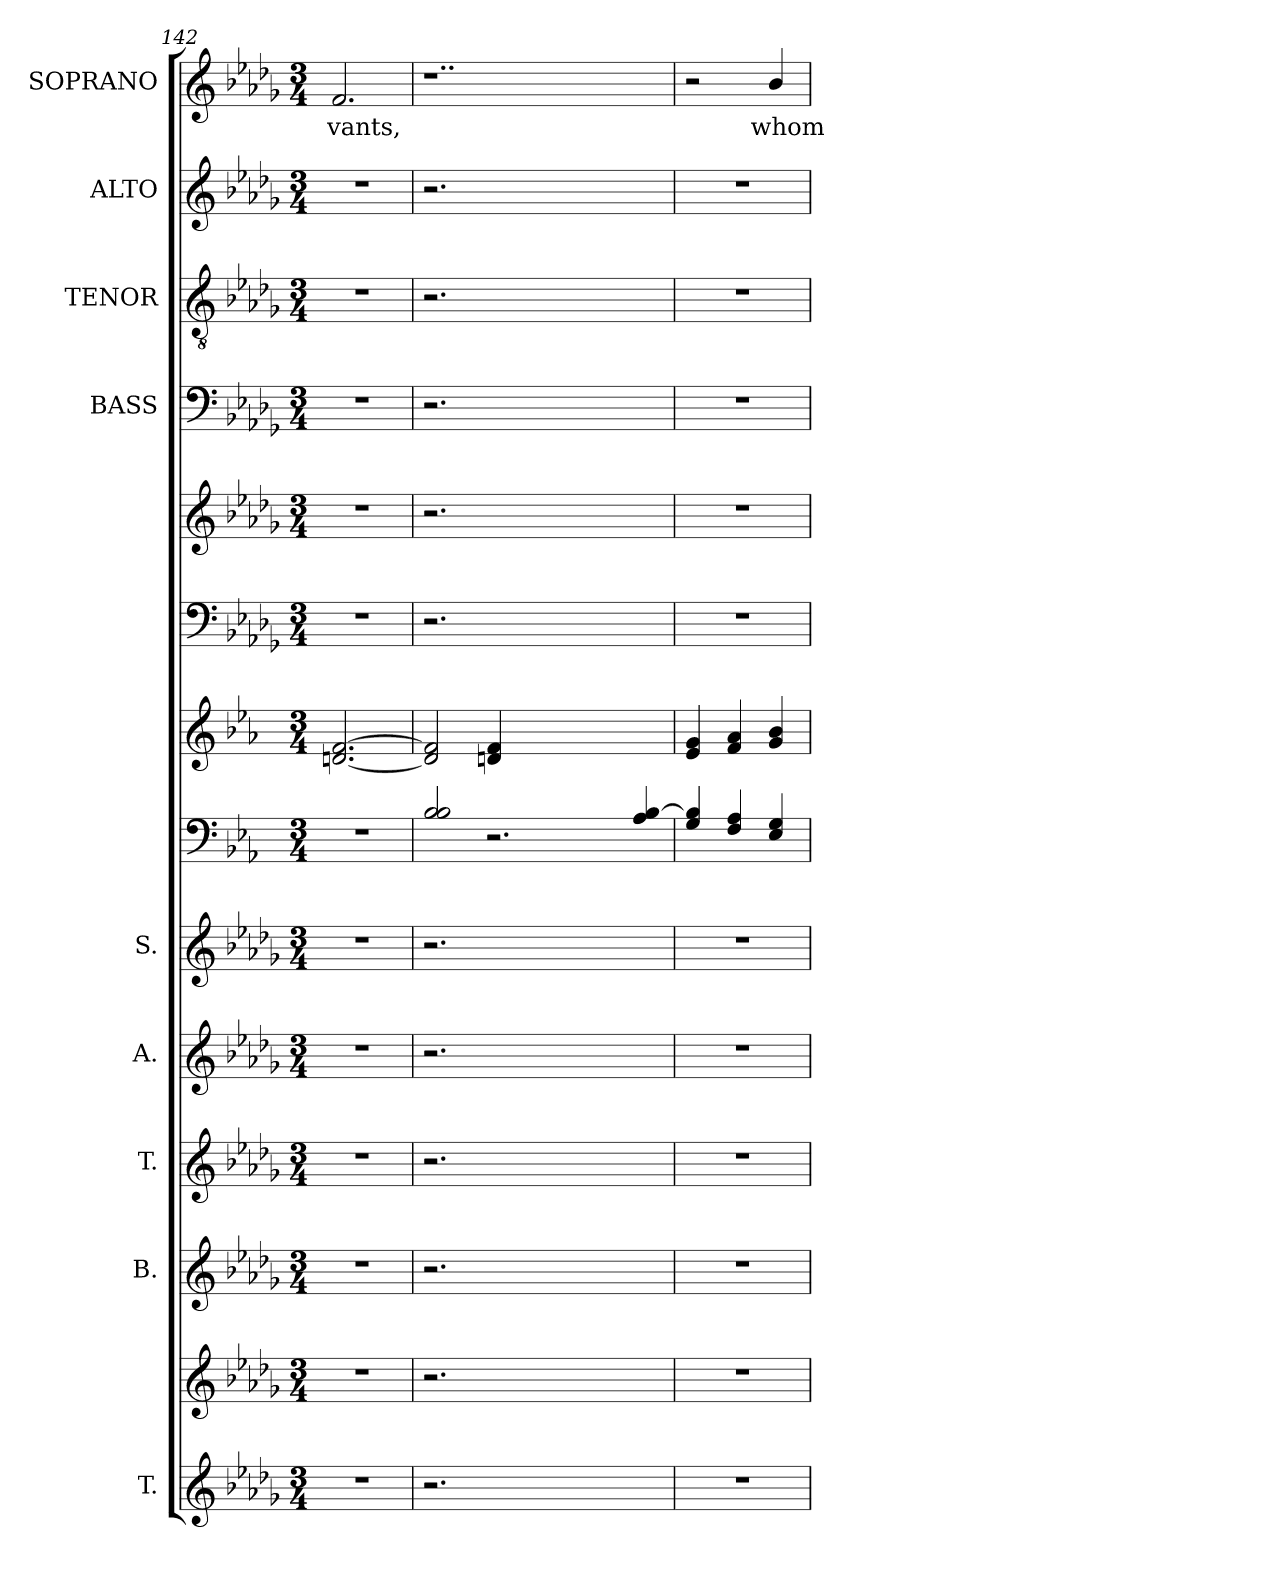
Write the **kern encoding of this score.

**kern	**kern	**kern	**kern	**kern	**kern	**kern	**kern	**kern	**kern	**kern	**kern	**kern	**kern	**text
*part13	*part13	*part12	*part11	*part10	*part9	*part8	*part7	*part6	*part5	*part4	*part3	*part2	*part1	*part1
*staff14	*staff13	*staff12	*staff11	*staff10	*staff9	*staff8	*staff7	*staff6	*staff5	*staff4	*staff3	*staff2	*staff1	*staff1
*I"T.	*	*I"B.	*I"T.	*I"A.	*I"S.	*	*	*	*	*I"BASS	*I"TENOR	*I"ALTO	*I"SOPRANO	*
*	*	*	*	*	*	*	*	*	*	*I'B.	*I'T.	*I'A.	*I'S.	*
*clefG2	*clefG2	*clefG2	*clefG2	*clefG2	*clefG2	*clefF4	*clefG2	*clefF4	*clefG2	*clefF4	*clefGv2	*clefG2	*clefG2	*
*k[b-e-a-d-g-]	*k[b-e-a-d-g-]	*k[b-e-a-d-g-]	*k[b-e-a-d-g-]	*k[b-e-a-d-g-]	*k[b-e-a-d-g-]	*k[b-e-a-]	*k[b-e-a-]	*k[b-e-a-d-g-]	*k[b-e-a-d-g-]	*k[b-e-a-d-g-]	*k[b-e-a-d-g-]	*k[b-e-a-d-g-]	*k[b-e-a-d-g-]	*
*D-:	*D-:	*D-:	*D-:	*D-:	*D-:	*E-:	*E-:	*D-:	*D-:	*D-:	*D-:	*D-:	*D-:	*
*M3/4	*M3/4	*M3/4	*M3/4	*M3/4	*M3/4	*M3/4	*M3/4	*M3/4	*M3/4	*M3/4	*M3/4	*M3/4	*M3/4	*
=142	=142	=142	=142	=142	=142	=142	=142	=142	=142	=142	=142	=142	=142	=142
!	!	!	!	!	!	!	!	!	!	!	!	!	!	!LO:LY:b
2.r	2.r	2.r	2.r	2.r	2.r	2.r	[<2.dn/ [>2.f/	2.r	2.r	2.r	2.r	2.r	2.f/	-vants,
=143	=143	=143	=143	=143	=143	=143	=143	=143	=143	=143	=143	=143	=143	=143
2.r	2.r	2.r	2.r	2.r	2.r	2B-/ 2B-/	2d/] 2f/]	2.r	2.r	2.r	2.r	2.r	1..r	.
.	.	.	.	.	.	2.r	4dn/ 4f/	.	.	.	.	.	.	.
1ryy	1ryy	1ryy	1ryy	1ryy	1ryy	.	1ryy	1ryy	1ryy	1ryy	1ryy	1ryy	.	.
.	.	.	.	.	.	4ryy	.	.	.	.	.	.	.	.
.	.	.	.	.	.	4A-/ [>4B-/	.	.	.	.	.	.	.	.
=144	=144	=144	=144	=144	=144	=144	=144	=144	=144	=144	=144	=144	=144	=144
2.r	2.r	2.r	2.r	2.r	2.r	4G/ 4B-/]	4e-/ 4g/	2.r	2.r	2.r	2.r	2.r	2r	.
.	.	.	.	.	.	4F/ 4A-/	4f/ 4a-/	.	.	.	.	.	.	.
!	!	!	!	!	!	!	!	!	!	!	!	!	!	!LO:LY:b
.	.	.	.	.	.	4E-/ 4G/	4g/ 4b-/	.	.	.	.	.	4b-/	whom
=	=	=	=	=	=	=	=	=	=	=	=	=	=	=
*-	*-	*-	*-	*-	*-	*-	*-	*-	*-	*-	*-	*-	*-	*-
